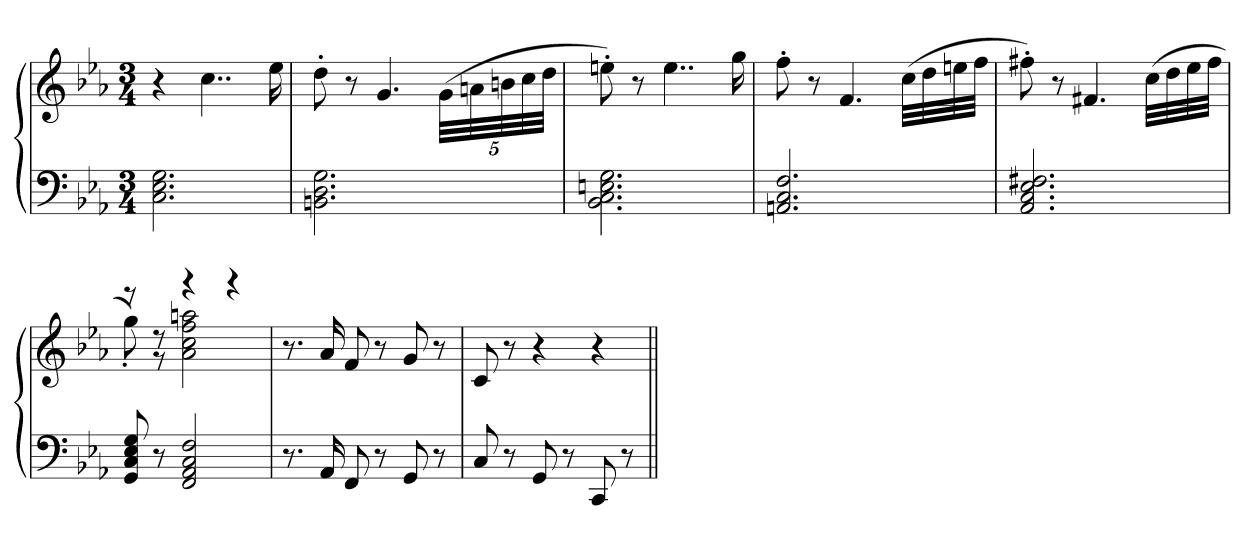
**kern	**kern
*part1	*part1
*staff2	*staff1
*clefF4	*clefG2
*k[b-e-a-]	*k[b-e-a-]
*c:	*c:
*M3/4	*M3/4
=	=
2.C 2.E- 2.G	4r
.	4..cc
.	16ee-
=	=
2.BBn 2.D 2.G	8dd'
.	8r
.	4.g
.	(40gLLL
.	40an
.	40bn
.	40cc
.	40ddJJJ
=	=
2.BB- 2.C 2.En 2.G	8een')
.	8r
.	4..ee
.	16gg
=	=
2.AAn 2.C 2.F	8ff'
.	8r
.	4.f
.	(32ccLLL
.	32dd
.	32een
.	32ffJJJ
=	=
2.AA- 2.C 2.E- 2.F#X	8ff#X')
.	8r
.	4.f#X
.	(32ccLLL
.	32dd
.	32ee-
.	32ff#JJJ
=	=
*	*^
8GG 8C 8E- 8G	8r	8gg')
8r	8r	8r
2FF 2AA- 2C 2F	4r	2a- 2cc 2ff 2aan
.	4r	.
*	*v	*v
=	=
8.r	8.r
16AA-	16a-
8FF	8f
8r	8r
8GG	8g
8r	8r
=	=
8C	8c
8r	8r
8GG	4r
8r	.
8CC	4r
8r	.
=||	=||
*-	*-
